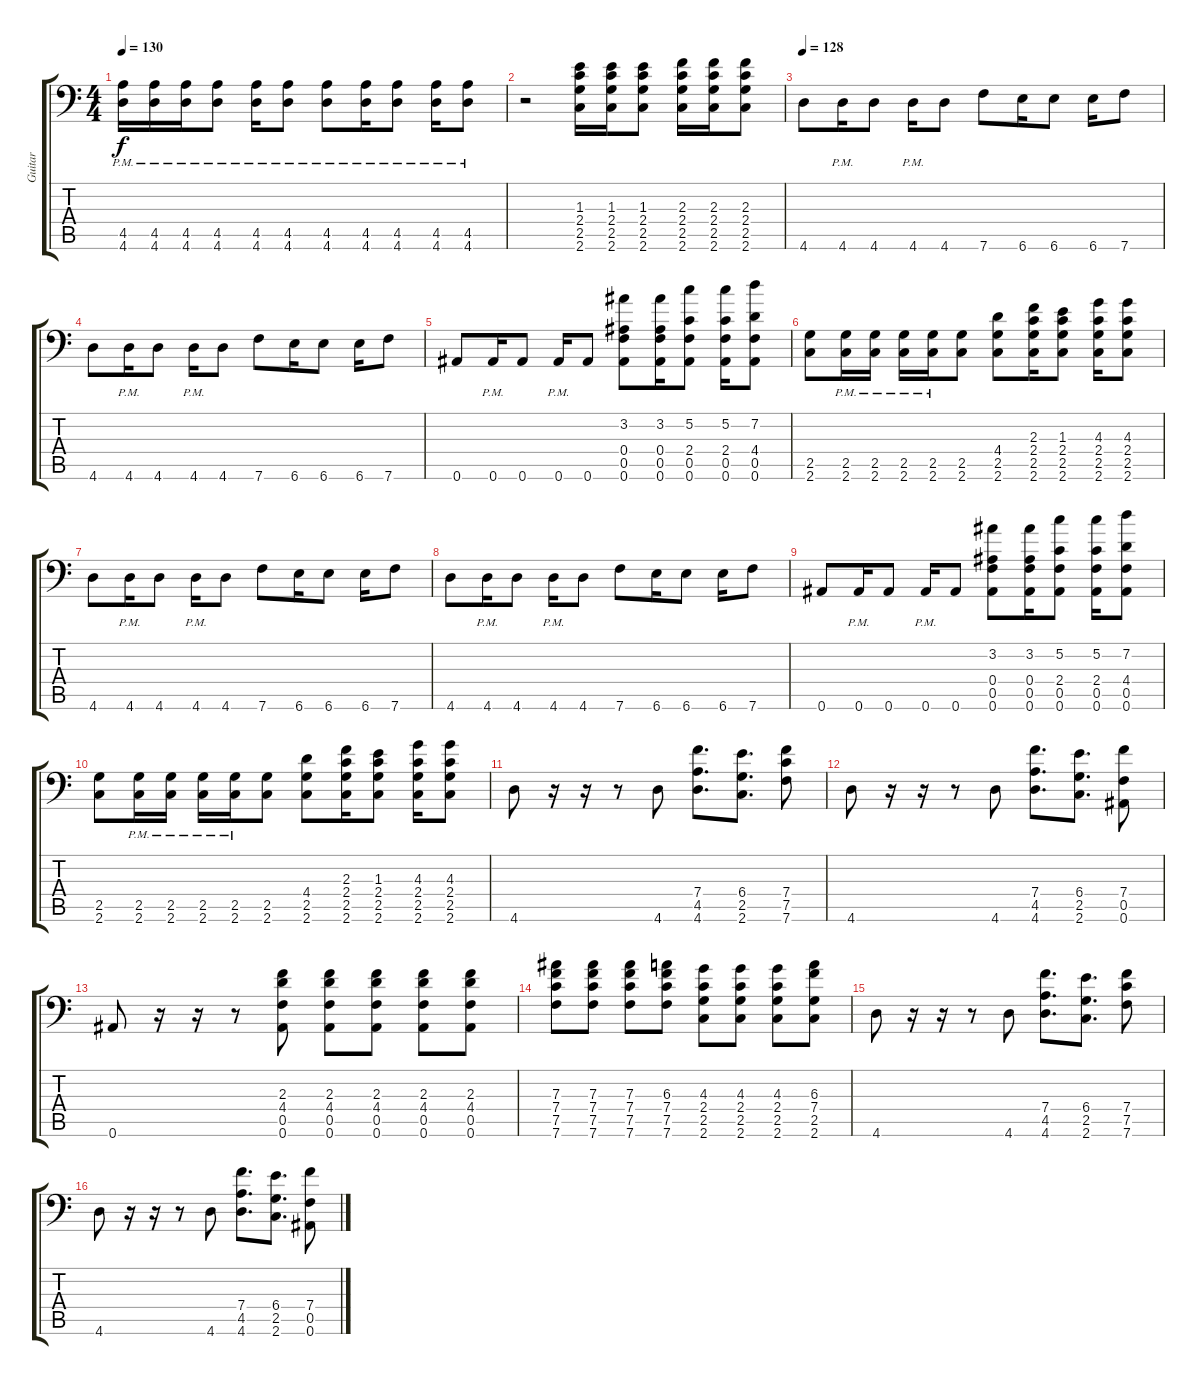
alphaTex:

\track ("Guitar" "Guitar") {solo instrument distortionguitar}
\staff {score tabs}
\tuning (C4 G3 Eb3 Bb2 F2 Bb1) {hide}
\ts (4 4)
\tempo 130
\clef f4
\ks c
(4.5{pm} 4.6{pm}).16{dy f} (4.5{pm} 4.6{pm}).16 (4.5{pm} 4.6{pm}).16 (4.5{pm} 4.6{pm}).8 (4.5{pm} 4.6{pm}).16 (4.5{pm} 4.6{pm}).8 (4.5{pm} 4.6{pm}).8 (4.5{pm} 4.6{pm}).16 (4.5{pm} 4.6{pm}).8 (4.5{pm} 4.6{pm}).16 (4.5{pm} 4.6{pm}).8 |
r.2 (1.3 2.4 2.5 2.6).16 (1.3 2.4 2.5 2.6).16 (1.3 2.4 2.5 2.6).8 (2.3 2.4 2.5 2.6).16 (2.3 2.4 2.5 2.6).16 (2.3 2.4 2.5 2.6).8 |
\tempo 128
4.6.8 4.6{pm}.16 4.6.8 4.6{pm}.16 4.6.8 7.6.8 6.6.16 6.6.8 6.6.16 7.6.8 |
4.6.8 4.6{pm}.16 4.6.8 4.6{pm}.16 4.6.8 7.6.8 6.6.16 6.6.8 6.6.16 7.6.8 |
0.6.8 0.6{pm}.16 0.6.8 0.6{pm}.16 0.6.8 (3.2 0.4 0.5 0.6).8 (3.2 0.4 0.5 0.6).16 (5.2 2.4 0.5 0.6).8 (5.2 2.4 0.5 0.6).16 (7.2 4.4 0.5 0.6).8 |
(2.5 2.6).8 (2.5{pm} 2.6{pm}).16 (2.5{pm} 2.6{pm}).16 (2.5{pm} 2.6{pm}).16 (2.5{pm} 2.6{pm}).16 (2.5 2.6).8 (4.4 2.5 2.6).8 (2.3 2.4 2.5 2.6).16 (1.3 2.4 2.5 2.6).8 (4.3 2.4 2.5 2.6).16 (4.3 2.4 2.5 2.6).8 |
4.6.8 4.6{pm}.16 4.6.8 4.6{pm}.16 4.6.8 7.6.8 6.6.16 6.6.8 6.6.16 7.6.8 |
4.6.8 4.6{pm}.16 4.6.8 4.6{pm}.16 4.6.8 7.6.8 6.6.16 6.6.8 6.6.16 7.6.8 |
0.6.8 0.6{pm}.16 0.6.8 0.6{pm}.16 0.6.8 (3.2 0.4 0.5 0.6).8 (3.2 0.4 0.5 0.6).16 (5.2 2.4 0.5 0.6).8 (5.2 2.4 0.5 0.6).16 (7.2 4.4 0.5 0.6).8 |
(2.5 2.6).8 (2.5{pm} 2.6{pm}).16 (2.5{pm} 2.6{pm}).16 (2.5{pm} 2.6{pm}).16 (2.5{pm} 2.6{pm}).16 (2.5 2.6).8 (4.4 2.5 2.6).8 (2.3 2.4 2.5 2.6).16 (1.3 2.4 2.5 2.6).8 (4.3 2.4 2.5 2.6).16 (4.3 2.4 2.5 2.6).8 |
4.6.8 r.16 r.16 r.8 4.6.8 (7.4 4.5 4.6).8{d} (6.4 2.5 2.6).8{d} (7.4 7.5 7.6).8 |
4.6.8 r.16 r.16 r.8 4.6.8 (7.4 4.5 4.6).8{d} (6.4 2.5 2.6).8{d} (7.4 0.5 0.6).8 |
0.6.8 r.16 r.16 r.8 (2.3 4.4 0.5 0.6).8 (2.3 4.4 0.5 0.6).8 (2.3 4.4 0.5 0.6).8 (2.3 4.4 0.5 0.6).8 (2.3 4.4 0.5 0.6).8 |
(7.3 7.4 7.5 7.6).8 (7.3 7.4 7.5 7.6).8 (7.3 7.4 7.5 7.6).8 (6.3 7.4 7.5 7.6).8 (4.3 2.4 2.5 2.6).8 (4.3 2.4 2.5 2.6).8 (4.3 2.4 2.5 2.6).8 (6.3 7.4 2.5 2.6).8 |
4.6.8 r.16 r.16 r.8 4.6.8 (7.4 4.5 4.6).8{d} (6.4 2.5 2.6).8{d} (7.4 7.5 7.6).8 |
4.6.8 r.16 r.16 r.8 4.6.8 (7.4 4.5 4.6).8{d} (6.4 2.5 2.6).8{d} (7.4 0.5 0.6).8
